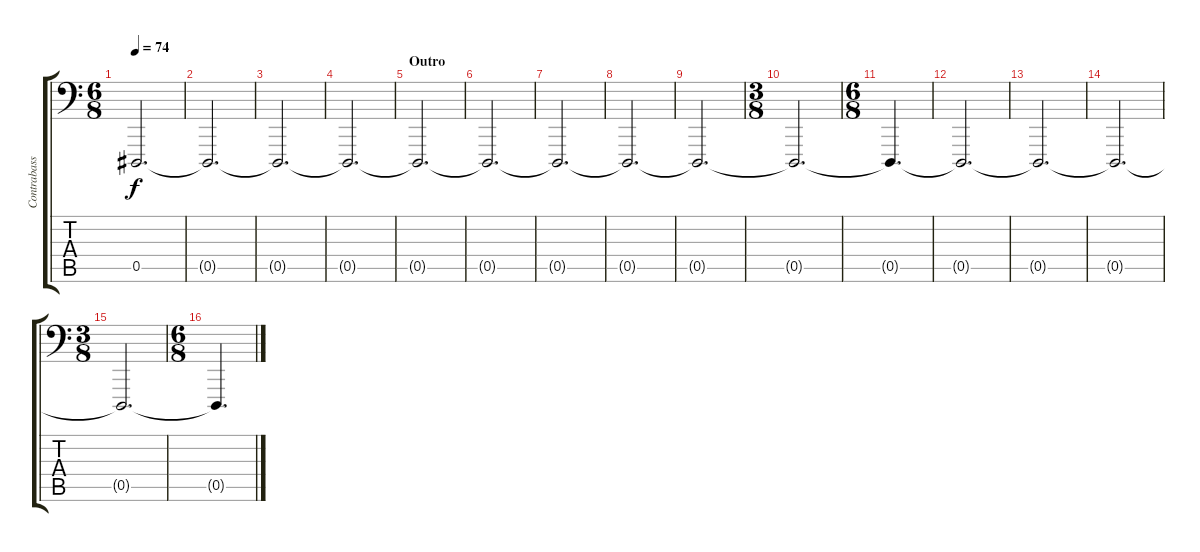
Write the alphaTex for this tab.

\track ("Contrabass Section (SF Symphony)" "Contrabass") {instrument stringensemble1}
\staff {score tabs}
\tuning (B2 Gb2 Db2 Ab1 Eb1 Bb0) {hide}
\ts (6 8)
\tempo 74
\clef f4
\ks c
0.5{t}.2{d dy f} |
0.5{t}.2{d} |
0.5{t}.2{d} |
0.5{t}.2{d} |
\section ("" "Outro")
0.5{t}.2{d} |
0.5{t}.2{d} |
0.5{t}.2{d} |
0.5{t}.2{d} |
0.5{t}.2{d} |
\ts (3 8)
0.5{t}.2{d} |
\ts (6 8)
0.5{t}.4{d} |
0.5{t}.2{d} |
0.5{t}.2{d} |
0.5{t}.2{d} |
\ts (3 8)
0.5{t}.2{d} |
\ts (6 8)
0.5{t}.4{d}
